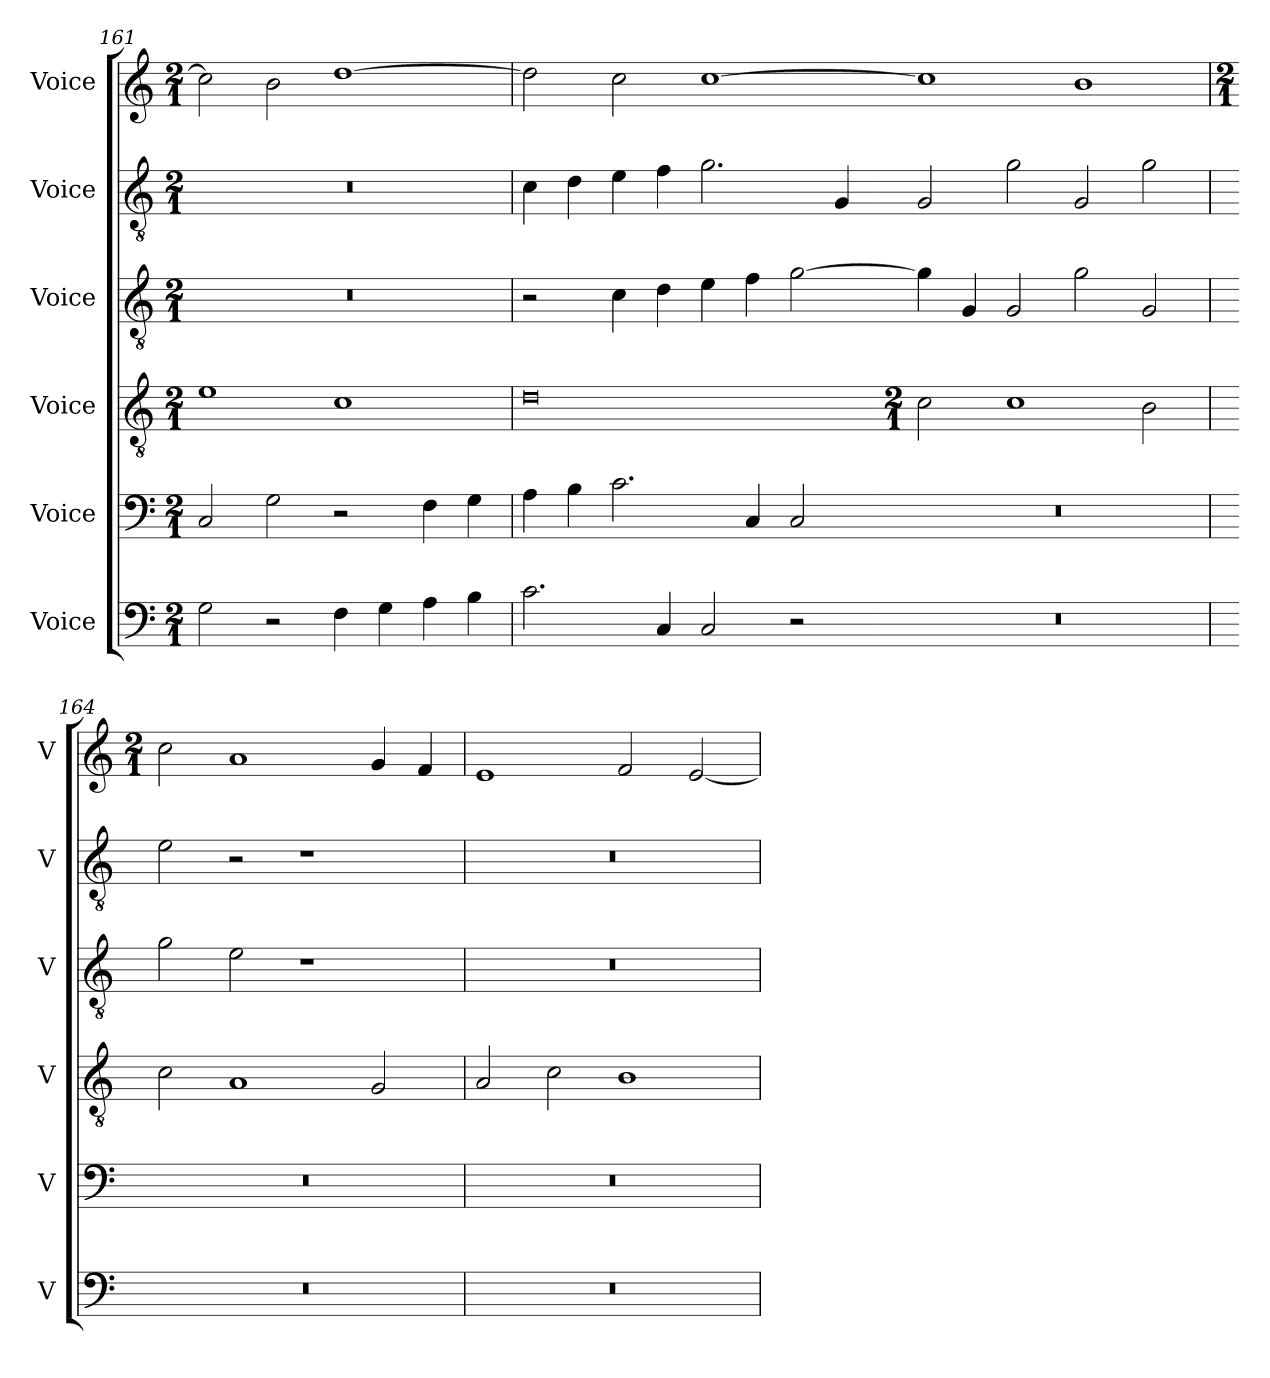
**kern	**kern	**kern	**kern	**kern	**kern
*part6	*part5	*part4	*part3	*part2	*part1
*staff6	*staff5	*staff4	*staff3	*staff2	*staff1
*I"Voice	*I"Voice	*I"Voice	*I"Voice	*I"Voice	*I"Voice
*I'V	*I'V	*I'V	*I'V	*I'V	*I'V
*clefF4	*clefF4	*clefGv2	*clefGv2	*clefGv2	*clefG2
*k[]	*k[]	*k[]	*k[]	*k[]	*k[]
*M2/1	*M2/1	*M2/1	*M2/1	*M2/1	*M2/1
=161	=161	=161	=161	=161	=161
2G\	2C/	1e	0r	0r	2cc\]
2r	2G\	.	.	.	2b\
4F\	2r	1c	.	.	[1dd
4G\	.	.	.	.	.
4A\	4F\	.	.	.	.
4B\	4G\	.	.	.	.
=162	=162	=162	=162	=162	=162
2.c\	4A\	0d	2r	4c\	2dd\]
.	4B\	.	.	4d\	.
.	2.c\	.	4c\	4e\	2cc\
4C/	.	.	4d\	4f\	.
2C/	.	.	4e\	2.g\	[1cc
.	4C/	.	4f\	.	.
2r	2C/	.	[2g\	.	.
.	.	.	.	4G/	.
=163-	=163-	=163-	=163-	=163-	=163-
*	*	*M2/1	*	*	*
0r	0r	2c\	4g\]	2G/	1cc]
.	.	.	4G/	.	.
.	.	1c	2G/	2g\	.
.	.	.	2g\	2G/	1b
.	.	2B\	2G/	2g\	.
=164	=164	=164	=164	=164	=164
*	*	*	*	*	*M2/1
0r	0r	2c\	2g\	2e\	2cc\
.	.	1A	2e\	2r	1a
.	.	.	1r	1r	.
.	.	2G/	.	.	4g/
.	.	.	.	.	4f/
!!LO:PB:g=z
=165	=165	=165	=165	=165	=165
0r	0r	2A/	0r	0r	1e
.	.	2c\	.	.	.
.	.	1B	.	.	2f/
.	.	.	.	.	[2e/
=	=	=	=	=	=
*-	*-	*-	*-	*-	*-
